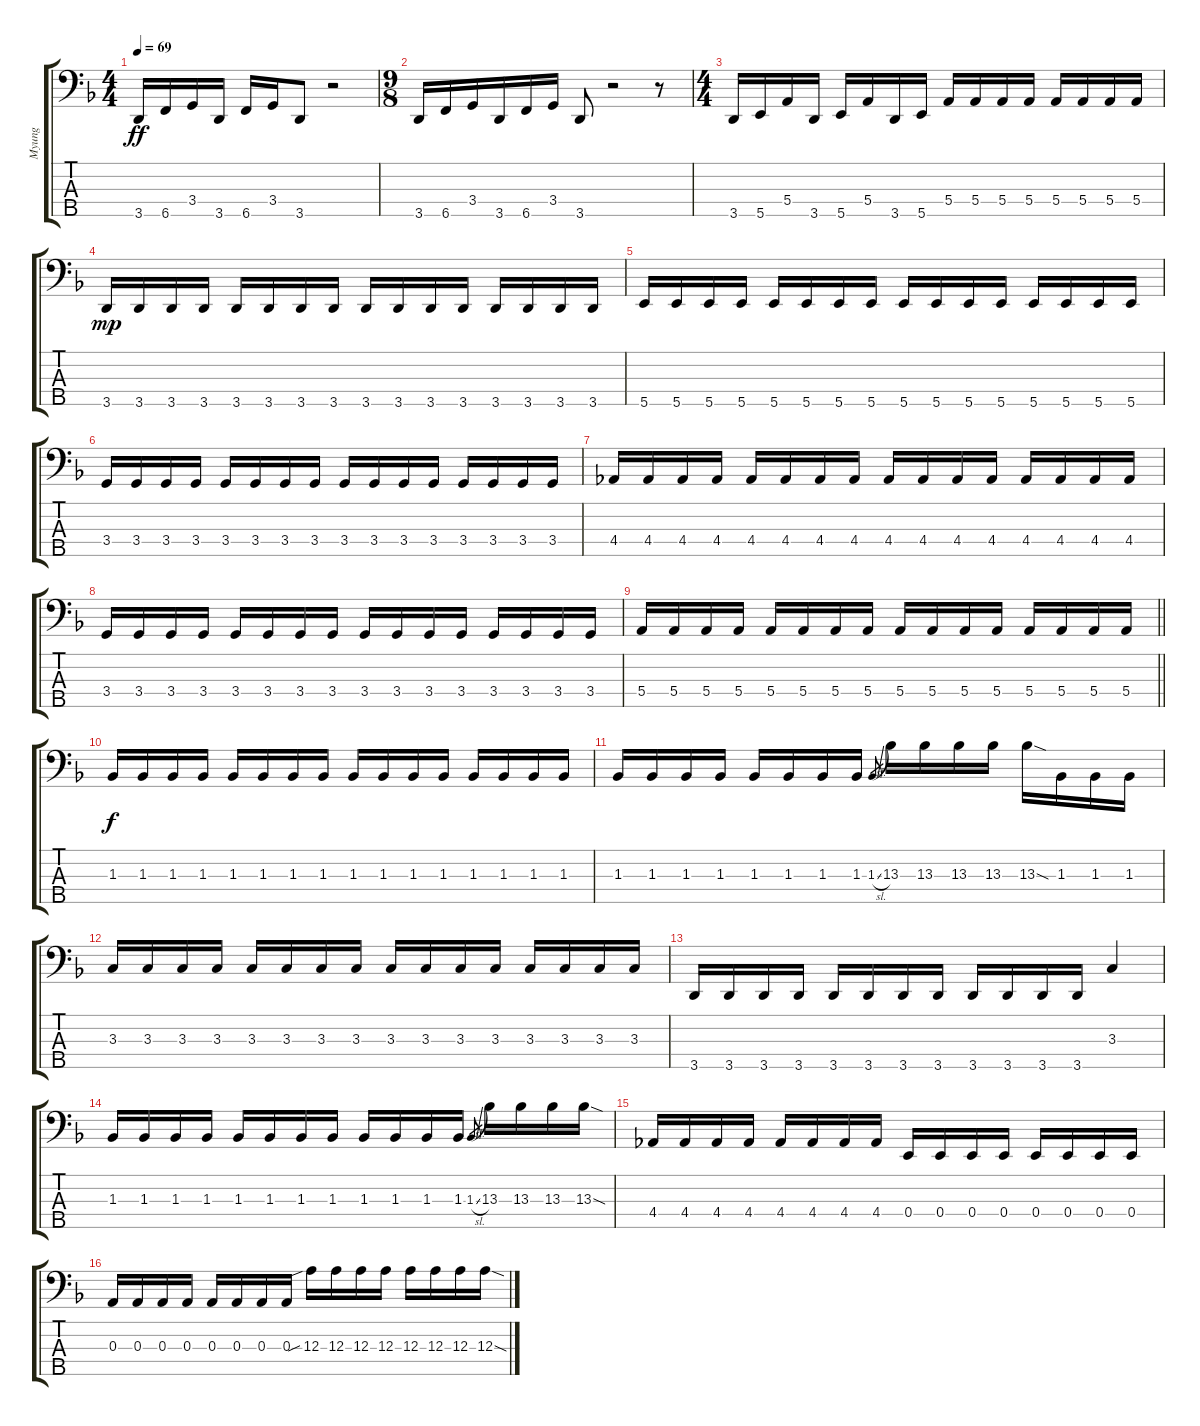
\track ("Myung" "Myung") {instrument electricbassfinger}
\staff {score tabs}
\tuning (G2 D2 A1 E1 B0) {hide}
\ts (4 4)
\tempo 69
\clef f4
\ks f
3.5.16{dy ff} 6.5.16 3.4.16 3.5.16 6.5.16 3.4.16 3.5.8 r.2 |
\ts (9 8)
3.5.16 6.5.16 3.4.16 3.5.16 6.5.16 3.4.16 3.5.8 r.2 r.8 |
\ts (4 4)
3.5.16 5.5.16 5.4.16 3.5.16 5.5.16 5.4.16 3.5.16 5.5.16 5.4.16 5.4.16 5.4.16 5.4.16 5.4.16 5.4.16 5.4.16 5.4.16 |
3.5.16{dy mp} 3.5.16 3.5.16 3.5.16 3.5.16 3.5.16 3.5.16 3.5.16 3.5.16 3.5.16 3.5.16 3.5.16 3.5.16 3.5.16 3.5.16 3.5.16 |
5.5.16 5.5.16 5.5.16 5.5.16 5.5.16 5.5.16 5.5.16 5.5.16 5.5.16 5.5.16 5.5.16 5.5.16 5.5.16 5.5.16 5.5.16 5.5.16 |
3.4.16 3.4.16 3.4.16 3.4.16 3.4.16 3.4.16 3.4.16 3.4.16 3.4.16 3.4.16 3.4.16 3.4.16 3.4.16 3.4.16 3.4.16 3.4.16 |
4.4.16 4.4.16 4.4.16 4.4.16 4.4.16 4.4.16 4.4.16 4.4.16 4.4.16 4.4.16 4.4.16 4.4.16 4.4.16 4.4.16 4.4.16 4.4.16 |
3.4.16 3.4.16 3.4.16 3.4.16 3.4.16 3.4.16 3.4.16 3.4.16 3.4.16 3.4.16 3.4.16 3.4.16 3.4.16 3.4.16 3.4.16 3.4.16 |
\barLineRight lightlight
5.4.16 5.4.16 5.4.16 5.4.16 5.4.16 5.4.16 5.4.16 5.4.16 5.4.16 5.4.16 5.4.16 5.4.16 5.4.16 5.4.16 5.4.16 5.4.16 |
1.3.16{dy f} 1.3.16 1.3.16 1.3.16 1.3.16 1.3.16 1.3.16 1.3.16 1.3.16 1.3.16 1.3.16 1.3.16 1.3.16 1.3.16 1.3.16 1.3.16 |
1.3.16 1.3.16 1.3.16 1.3.16 1.3.16 1.3.16 1.3.16 1.3.16 1.3{sl}.8{gr} 13.3.16 13.3.16 13.3.16 13.3.16 13.3{sod}.16 1.3.16 1.3.16 1.3.16 |
3.3.16 3.3.16 3.3.16 3.3.16 3.3.16 3.3.16 3.3.16 3.3.16 3.3.16 3.3.16 3.3.16 3.3.16 3.3.16 3.3.16 3.3.16 3.3.16 |
3.5.16 3.5.16 3.5.16 3.5.16 3.5.16 3.5.16 3.5.16 3.5.16 3.5.16 3.5.16 3.5.16 3.5.16 3.3.4 |
1.3.16 1.3.16 1.3.16 1.3.16 1.3.16 1.3.16 1.3.16 1.3.16 1.3.16 1.3.16 1.3.16 1.3.16 1.3{sl}.8{gr} 13.3.16 13.3.16 13.3.16 13.3{sod}.16 |
4.4.16 4.4.16 4.4.16 4.4.16 4.4.16 4.4.16 4.4.16 4.4.16 0.4.16 0.4.16 0.4.16 0.4.16 0.4.16 0.4.16 0.4.16 0.4.16 |
0.3.16 0.3.16 0.3.16 0.3.16 0.3.16 0.3.16 0.3.16 0.3.16 12.3{sib}.16 12.3.16 12.3.16 12.3.16 12.3.16 12.3.16 12.3.16 12.3{sod}.16
